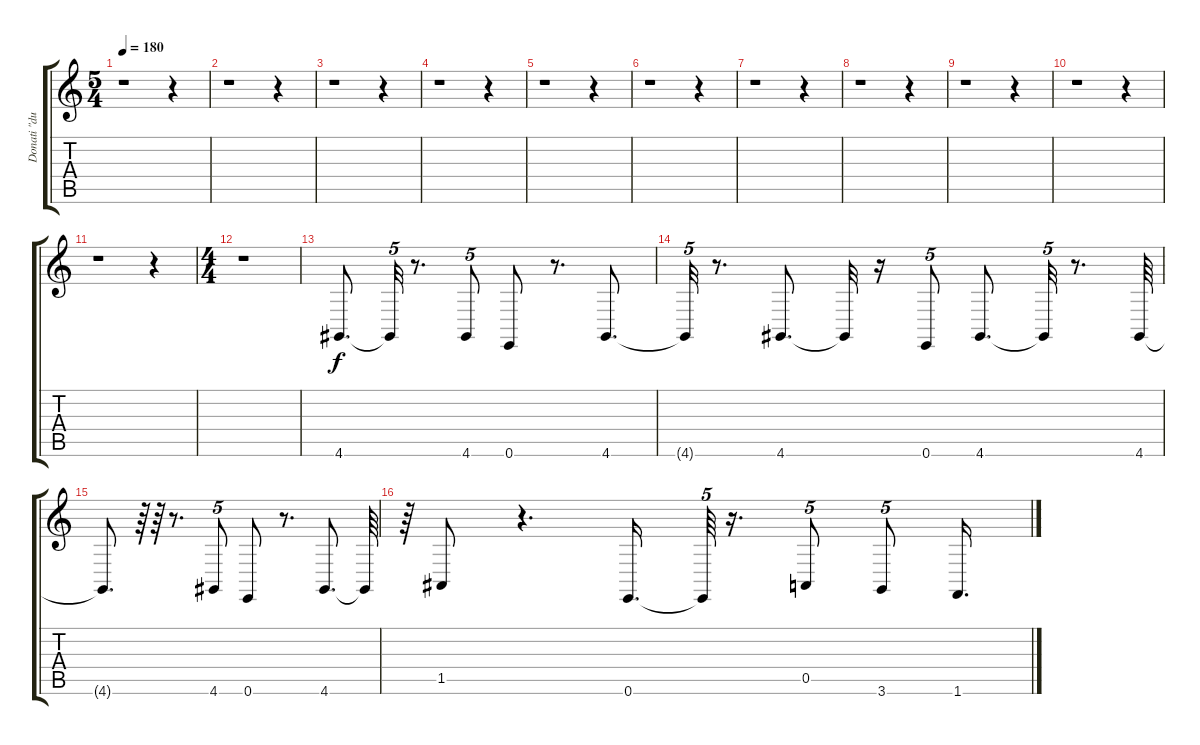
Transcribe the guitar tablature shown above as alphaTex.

\track ("Donati \"dubs\"" "Donati \"du") {instrument acousticgrandpiano}
\staff {score tabs}
\tuning (E4 B3 G3 D3 A2 E2) {hide}
\ts (5 4)
\tempo 180
\clef g2
\ks c
r.1{dy f} r.4 |
r.1 r.4 |
r.1 r.4 |
r.1 r.4 |
r.1 r.4 |
r.1 r.4 |
r.1 r.4 |
r.1 r.4 |
r.1 r.4 |
r.1 r.4 |
r.1 r.4 |
\ts (4 4)
r.1 |
4.6.8{d} 4.6{t}.32{tu (5 4)} r.8{d} 4.6.8{tu (5 4)} 0.6.8 r.8{d} 4.6.8{d} |
4.6{t}.32{tu (5 4)} r.8{d} 4.6.8{d} 4.6{t}.32 r.16 0.6.8{tu (5 4)} 4.6.8{d} 4.6{t}.32{tu (5 4)} r.8{d} 4.6.64 |
4.6{t}.8{d} r.64 r.64 r.8{d} 4.6.8{tu (5 4)} 0.6.8 r.8{d} 4.6.8{d} 4.6{t}.64 |
r.64 1.5.8 r.4{d} 0.6.16{d} 0.6{t}.64{tu (5 4)} r.16{d} 0.5.8{tu (5 4)} 3.6.8{tu (5 4)} 1.6.16{d}
